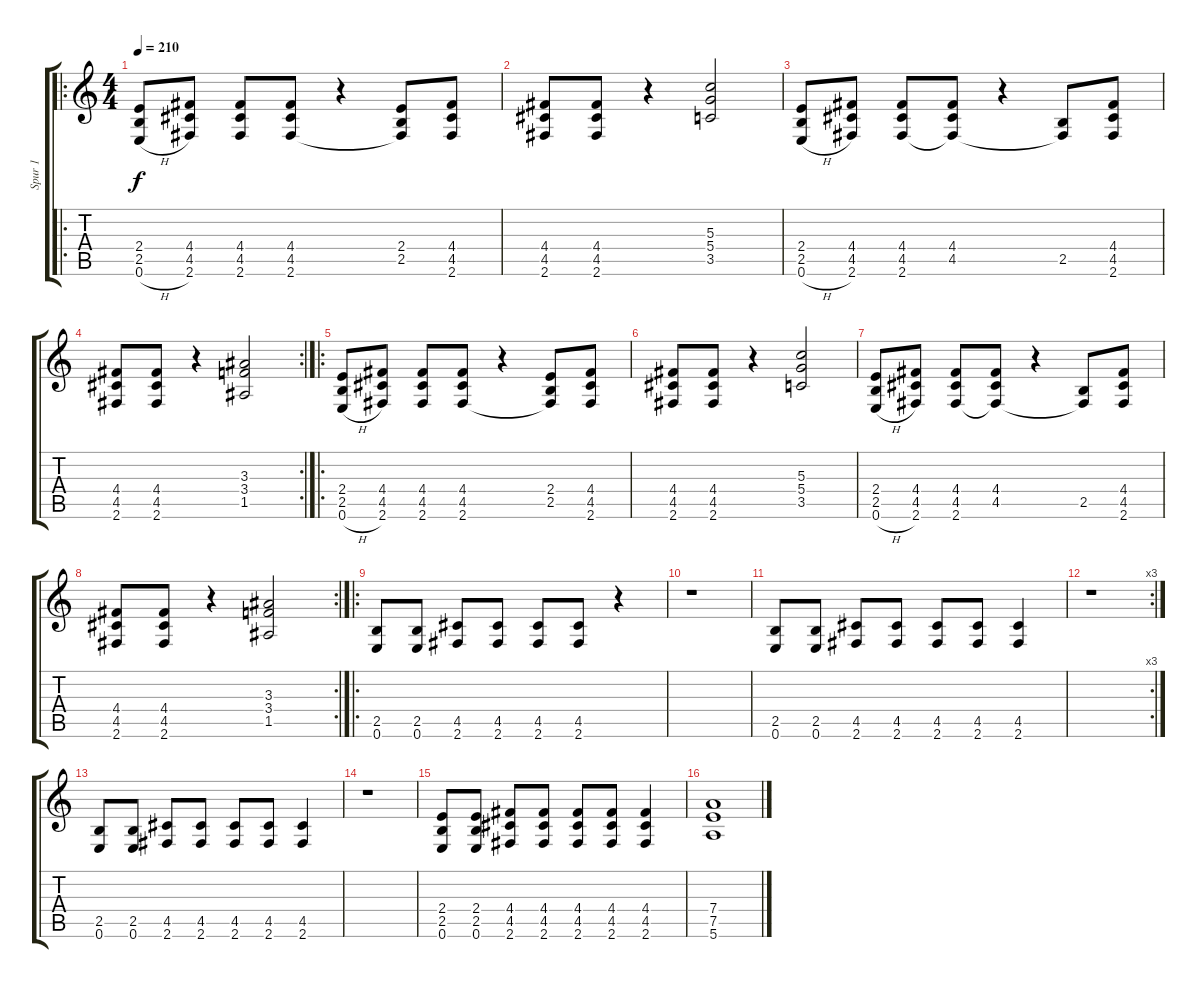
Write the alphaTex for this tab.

\track ("Spur 1" "Spur 1") {instrument distortionguitar}
\staff {score tabs}
\tuning (E4 B3 G3 D3 A2 E2) {hide}
\ro
\ts (4 4)
\tempo 210
\clef g2
\ks c
(2.4 2.5 0.6{h}).8{dy f instrument distortionguitar} (4.4 4.5 2.6).8 (4.4 4.5 2.6).8 (4.4 4.5 2.6).8 r.4 (2.4 2.5 2.6{t}).8 (4.4 4.5 2.6).8 |
(4.4 4.5 2.6).8 (4.4 4.5 2.6).8 r.4 (5.3 5.4 3.5).2 |
(2.4 2.5 0.6{h}).8 (4.4 4.5 2.6).8 (4.4 4.5 2.6).8 (4.4 4.5 2.6{t}).8 r.4 (2.5 2.6{t}).8 (4.4 4.5 2.6).8 |
\rc 2
(4.4 4.5 2.6).8 (4.4 4.5 2.6).8 r.4 (3.3 3.4 1.5).2 |
\ro
(2.4 2.5 0.6{h}).8 (4.4 4.5 2.6).8 (4.4 4.5 2.6).8 (4.4 4.5 2.6).8 r.4 (2.4 2.5 2.6{t}).8 (4.4 4.5 2.6).8 |
(4.4 4.5 2.6).8 (4.4 4.5 2.6).8 r.4 (5.3 5.4 3.5).2 |
(2.4 2.5 0.6{h}).8 (4.4 4.5 2.6).8 (4.4 4.5 2.6).8 (4.4 4.5 2.6{t}).8 r.4 (2.5 2.6{t}).8 (4.4 4.5 2.6).8 |
\rc 2
(4.4 4.5 2.6).8 (4.4 4.5 2.6).8 r.4 (3.3 3.4 1.5).2 |
\ro
(2.5 0.6).8 (2.5 0.6).8 (4.5 2.6).8 (4.5 2.6).8 (4.5 2.6).8 (4.5 2.6).8 r.4 |
r.1 |
(2.5 0.6).8 (2.5 0.6).8 (4.5 2.6).8 (4.5 2.6).8 (4.5 2.6).8 (4.5 2.6).8 (4.5 2.6).4 |
\rc 3
r.1 |
(2.5 0.6).8 (2.5 0.6).8 (4.5 2.6).8 (4.5 2.6).8 (4.5 2.6).8 (4.5 2.6).8 (4.5 2.6).4 |
r.1 |
(2.4 2.5 0.6).8 (2.4 2.5 0.6).8 (4.4 4.5 2.6).8 (4.4 4.5 2.6).8 (4.4 4.5 2.6).8 (4.4 4.5 2.6).8 (4.4 4.5 2.6).4 |
(7.4 7.5 5.6).1
